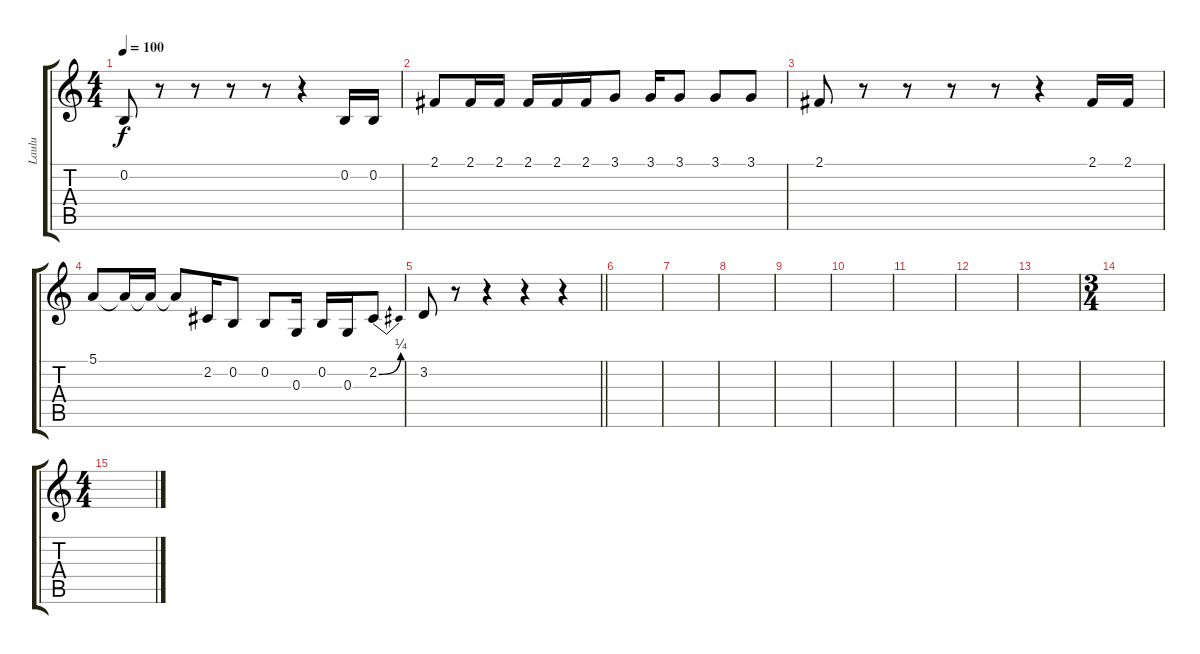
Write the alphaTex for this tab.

\track ("Laulu" "Laulu") {instrument lead1square}
\staff {score tabs}
\tuning (E4 B3 G3 D3 A2 E2) {hide}
\ts (4 4)
\tempo 100
\clef g2
\ks c
0.2.8{dy f} r.8 r.8 r.8 r.8 r.4 0.2.16 0.2.16 |
2.1.8 2.1.16 2.1.16 2.1.16 2.1.16 2.1.16 3.1.8 3.1.16 3.1.8 3.1.8 3.1.8 |
2.1.8 r.8 r.8 r.8 r.8 r.4 2.1.16 2.1.16 |
5.1.8 5.1{t}.16 5.1{t}.16 5.1{t}.8 2.2.16 0.2.8 0.2.8 0.3.16 0.2.16 0.3.16 2.2{be (bend 0 0 60 1)}.8 |
\barLineRight lightlight
3.2.8 r.8 r.4 r.4 r.4 |
|
|
|
|
|
|
|
|
\ts (3 4)
|
\ts (4 4)
